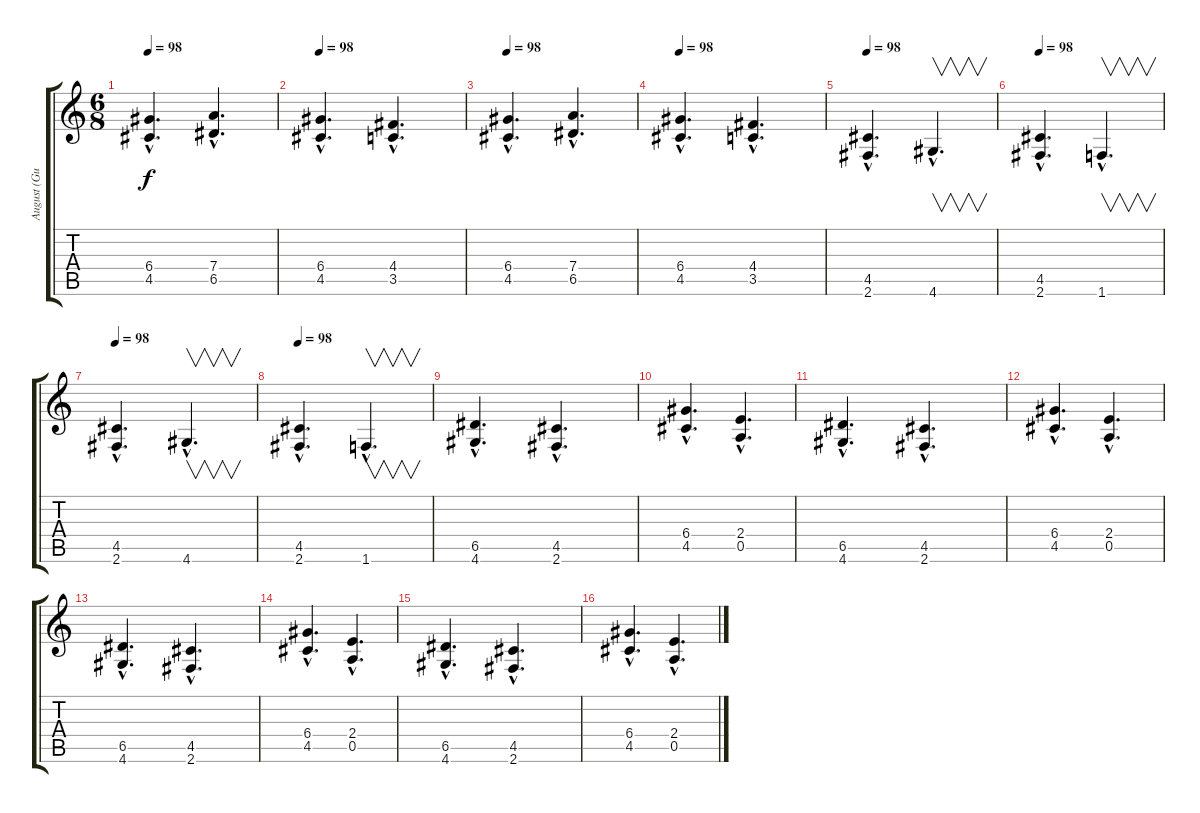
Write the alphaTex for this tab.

\track ("August (Guitar)" "August (Gu") {instrument distortionguitar}
\staff {score tabs}
\tuning (E4 B3 G3 D3 A2 E2) {hide}
\ts (6 8)
\tempo 98
\clef g2
\ks c
(6.4{hac} 4.5{hac}).4{d dy f} (7.4{hac} 6.5{hac}).4{d} |
\tempo 98
(6.4{hac} 4.5{hac}).4{d} (4.4{hac} 3.5{hac}).4{d} |
\tempo 98
(6.4{hac} 4.5{hac}).4{d} (7.4{hac} 6.5{hac}).4{d} |
\tempo 98
(6.4{hac} 4.5{hac}).4{d} (4.4{hac} 3.5{hac}).4{d} |
\tempo 98
(4.5{hac} 2.6{hac}).4{d} 4.6{hac}.4{v d} |
\tempo 98
(4.5{hac} 2.6{hac}).4{d} 1.6{hac}.4{v d} |
\tempo 98
(4.5{hac} 2.6{hac}).4{d} 4.6{hac}.4{v d} |
\tempo 98
(4.5{hac} 2.6{hac}).4{d} 1.6{hac}.4{v d} |
(6.5{hac} 4.6{hac}).4{d} (4.5{hac} 2.6{hac}).4{d} |
(6.4{hac} 4.5{hac}).4{d} (2.4{hac} 0.5{hac}).4{d} |
(6.5{hac} 4.6{hac}).4{d} (4.5{hac} 2.6{hac}).4{d} |
(6.4{hac} 4.5{hac}).4{d} (2.4{hac} 0.5{hac}).4{d} |
(6.5{hac} 4.6{hac}).4{d} (4.5{hac} 2.6{hac}).4{d} |
(6.4{hac} 4.5{hac}).4{d} (2.4{hac} 0.5{hac}).4{d} |
(6.5{hac} 4.6{hac}).4{d} (4.5{hac} 2.6{hac}).4{d} |
(6.4{hac} 4.5{hac}).4{d} (2.4{hac} 0.5{hac}).4{d}
